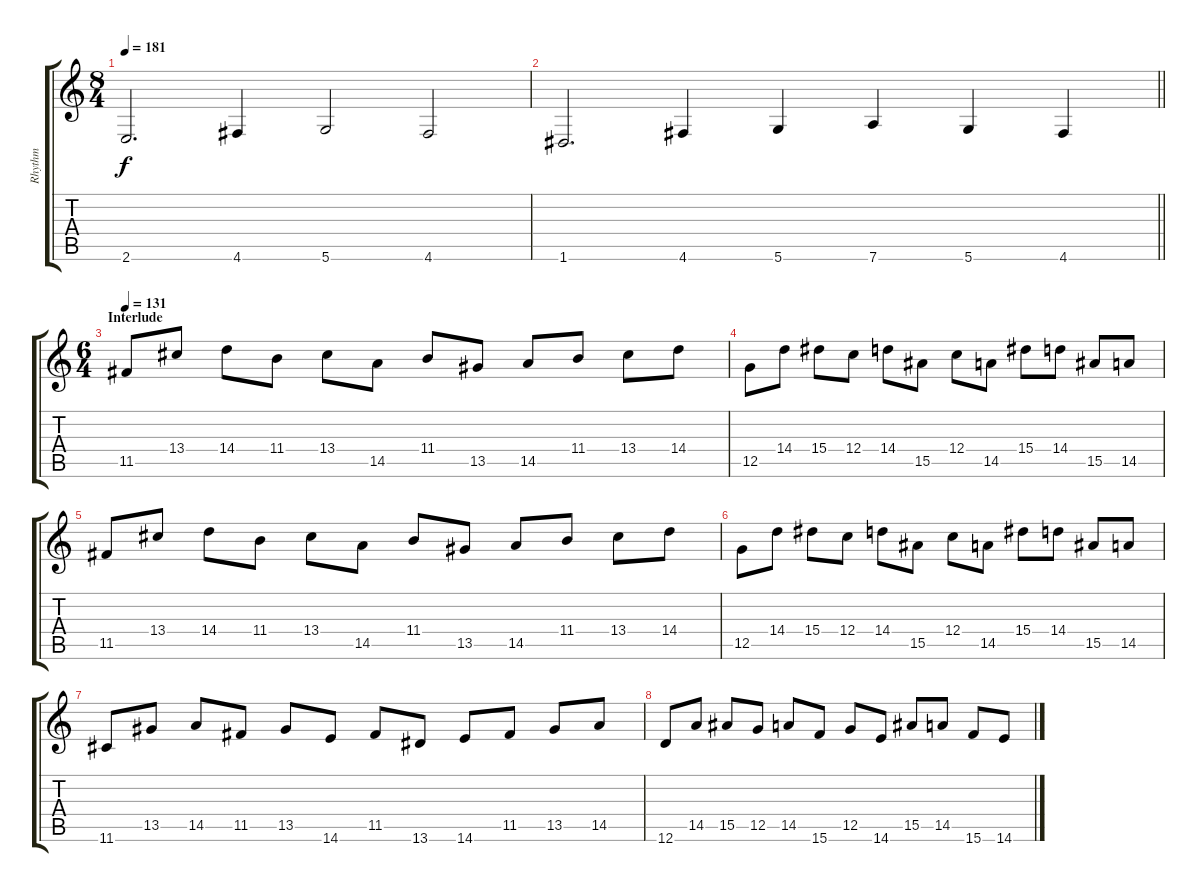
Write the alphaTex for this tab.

\track ("Rhythm" "Rhythm") {instrument distortionguitar}
\staff {score tabs}
\tuning (D4 A3 F3 C3 G2 D2) {hide}
\ts (8 4)
\tempo 181
\clef g2
\ks c
2.6.2{d dy f} 4.6.4 5.6.2 4.6.2 |
\barLineRight lightlight
1.6.2{d} 4.6.4 5.6.4 7.6.4 5.6.4 4.6.4 |
\ts (6 4)
\section ("" "Interlude")
\tempo 131
11.5.8 13.4.8 14.4.8 11.4.8 13.4.8 14.5.8 11.4.8 13.5.8 14.5.8 11.4.8 13.4.8 14.4.8 |
12.5.8 14.4.8 15.4.8 12.4.8 14.4.8 15.5.8 12.4.8 14.5.8 15.4.8 14.4.8 15.5.8 14.5.8 |
11.5.8 13.4.8 14.4.8 11.4.8 13.4.8 14.5.8 11.4.8 13.5.8 14.5.8 11.4.8 13.4.8 14.4.8 |
12.5.8 14.4.8 15.4.8 12.4.8 14.4.8 15.5.8 12.4.8 14.5.8 15.4.8 14.4.8 15.5.8 14.5.8 |
11.6.8 13.5.8 14.5.8 11.5.8 13.5.8 14.6.8 11.5.8 13.6.8 14.6.8 11.5.8 13.5.8 14.5.8 |
12.6.8 14.5.8 15.5.8 12.5.8 14.5.8 15.6.8 12.5.8 14.6.8 15.5.8 14.5.8 15.6.8 14.6.8
